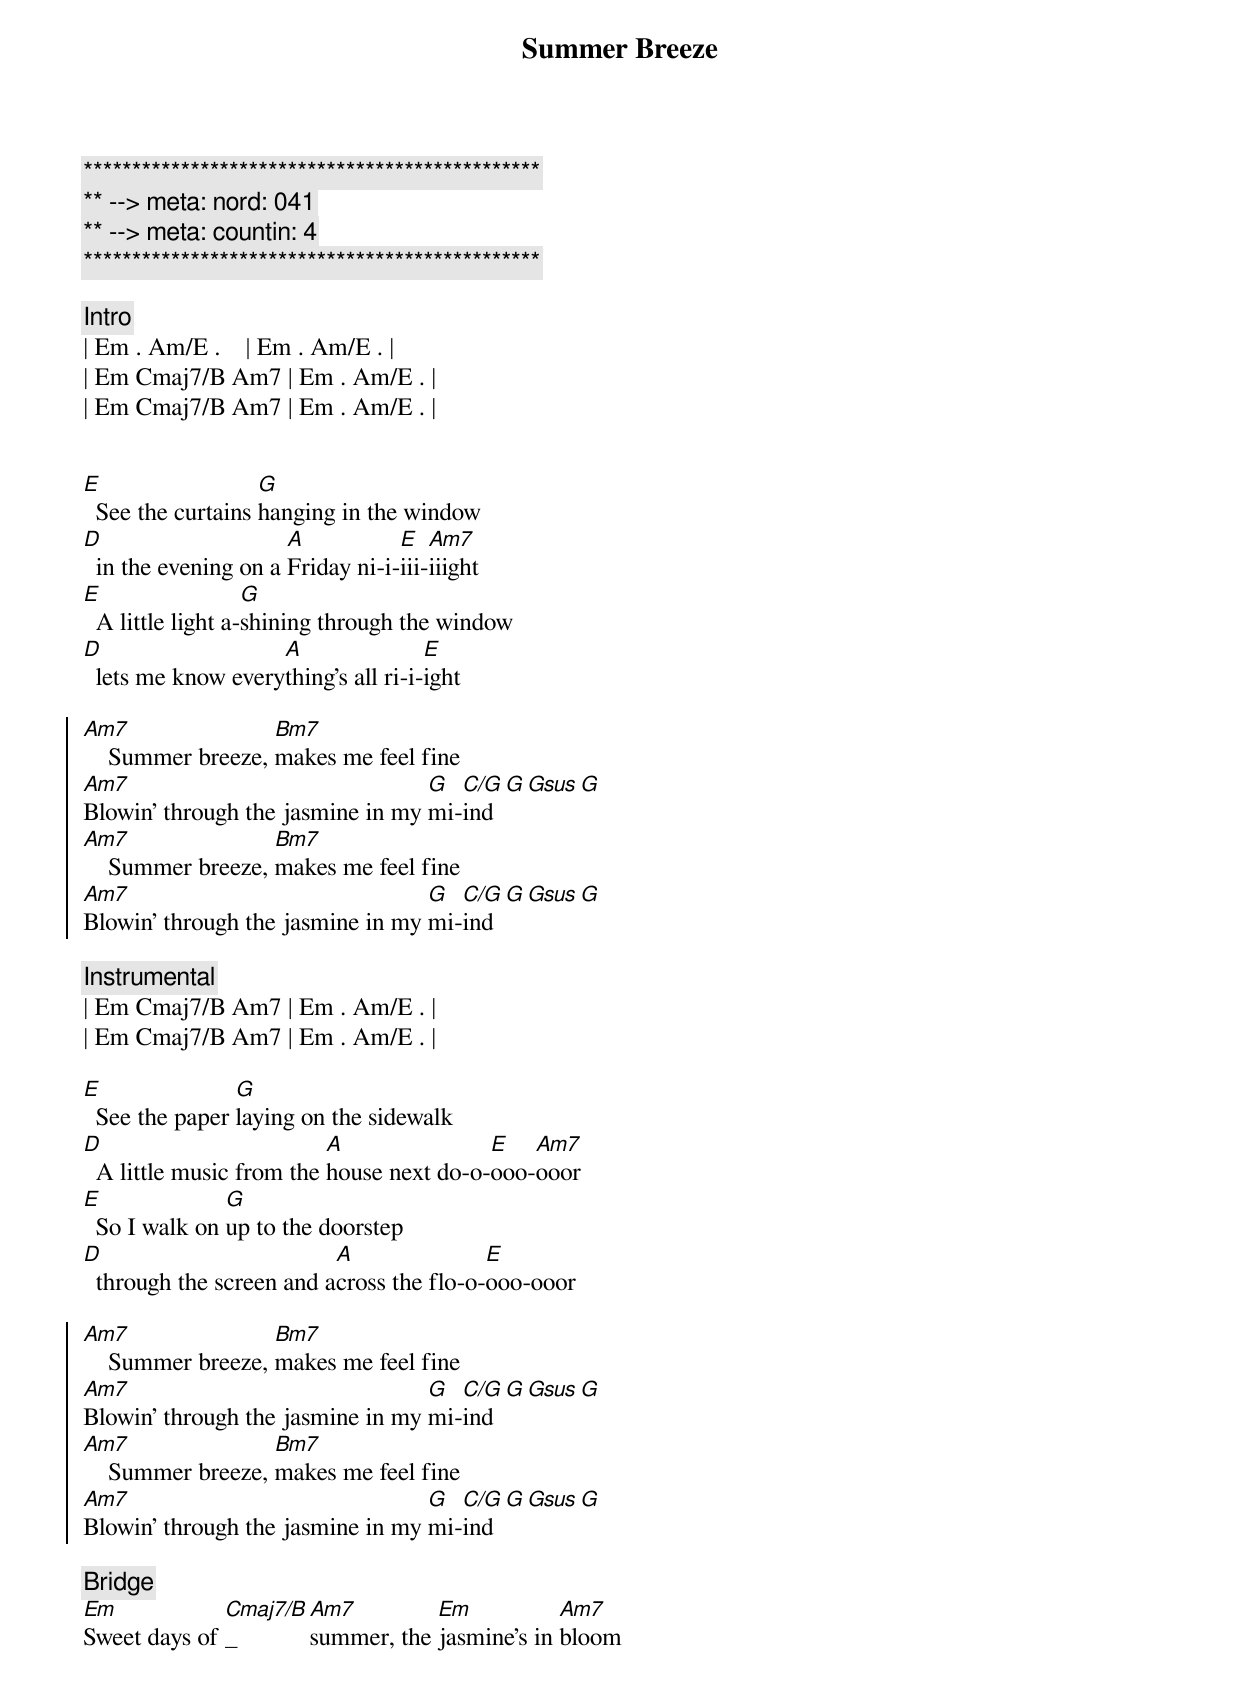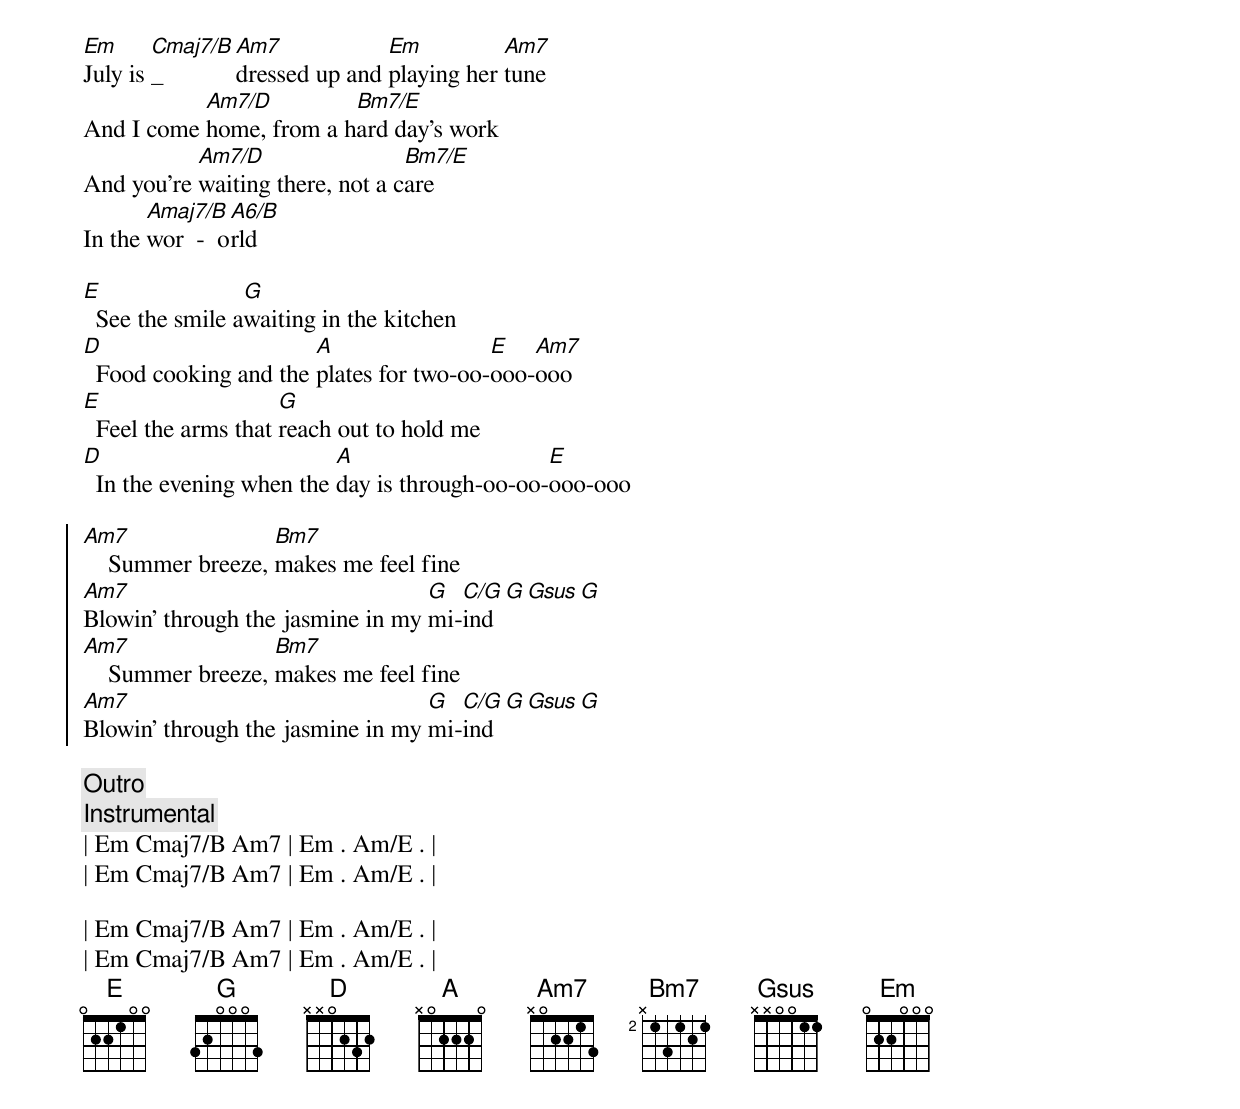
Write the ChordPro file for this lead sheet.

{title: Summer Breeze}
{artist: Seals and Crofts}
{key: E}
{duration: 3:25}
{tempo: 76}
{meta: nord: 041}
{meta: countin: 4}

{c:***********************************************}
{c:** --> meta: nord: 041}
{c:** --> meta: countin: 4}
{c:***********************************************}

{comment: Intro}
| Em . Am/E .    | Em . Am/E . |
| Em Cmaj7/B Am7 | Em . Am/E . |
| Em Cmaj7/B Am7 | Em . Am/E . |


{start_of_verse}
[E]  See the curtains [G]hanging in the window
[D]  in the evening on a [A]Friday ni-i-[E]iii-[Am7]iiight
[E]  A little light a-[G]shining through the window
[D]  lets me know every[A]thing's all ri-i-[E]ight
{end_of_verse}

{start_of_chorus}
[Am7]    Summer breeze, [Bm7]makes me feel fine
[Am7]Blowin' through the jasmine in my [G]mi-[C/G]ind[G][Gsus][G]
[Am7]    Summer breeze, [Bm7]makes me feel fine
[Am7]Blowin' through the jasmine in my [G]mi-[C/G]ind[G][Gsus][G]
{end_of_chorus}

{comment: Instrumental}
| Em Cmaj7/B Am7 | Em . Am/E . |
| Em Cmaj7/B Am7 | Em . Am/E . |

{start_of_verse}
[E]  See the paper [G]laying on the sidewalk
[D]  A little music from the [A]house next do-o-[E]ooo-[Am7]ooor
[E]  So I walk on [G]up to the doorstep
[D]  through the screen and a[A]cross the flo-o-[E]ooo-ooor
{end_of_verse}

{start_of_chorus}
[Am7]    Summer breeze, [Bm7]makes me feel fine
[Am7]Blowin' through the jasmine in my [G]mi-[C/G]ind[G][Gsus][G]
[Am7]    Summer breeze, [Bm7]makes me feel fine
[Am7]Blowin' through the jasmine in my [G]mi-[C/G]ind[G][Gsus][G]
{end_of_chorus}

{comment: Bridge}
[Em]Sweet days of [Cmaj7/B]_[Am7]summer, the [Em]jasmine's in [Am7]bloom
[Em]July is [Cmaj7/B]_[Am7]dressed up and [Em]playing her [Am7]tune
And I come [Am7/D]home, from a h[Bm7/E]ard day's work
And you're [Am7/D]waiting there, not a c[Bm7/E]are
In the [Amaj7/B]wor  -  o[A6/B]rld

{start_of_verse}
[E]  See the smile a[G]waiting in the kitchen
[D]  Food cooking and the [A]plates for two-oo-[E]ooo-[Am7]ooo
[E]  Feel the arms that [G]reach out to hold me
[D]  In the evening when the [A]day is through-oo-oo-[E]ooo-ooo
{end_of_verse}

{start_of_chorus}
[Am7]    Summer breeze, [Bm7]makes me feel fine
[Am7]Blowin' through the jasmine in my [G]mi-[C/G]ind[G][Gsus][G]
[Am7]    Summer breeze, [Bm7]makes me feel fine
[Am7]Blowin' through the jasmine in my [G]mi-[C/G]ind[G][Gsus][G]
{end_of_chorus}

{comment: Outro}
{comment: Instrumental}
| Em Cmaj7/B Am7 | Em . Am/E . |
| Em Cmaj7/B Am7 | Em . Am/E . |

| Em Cmaj7/B Am7 | Em . Am/E . |
| Em Cmaj7/B Am7 | Em . Am/E . |
